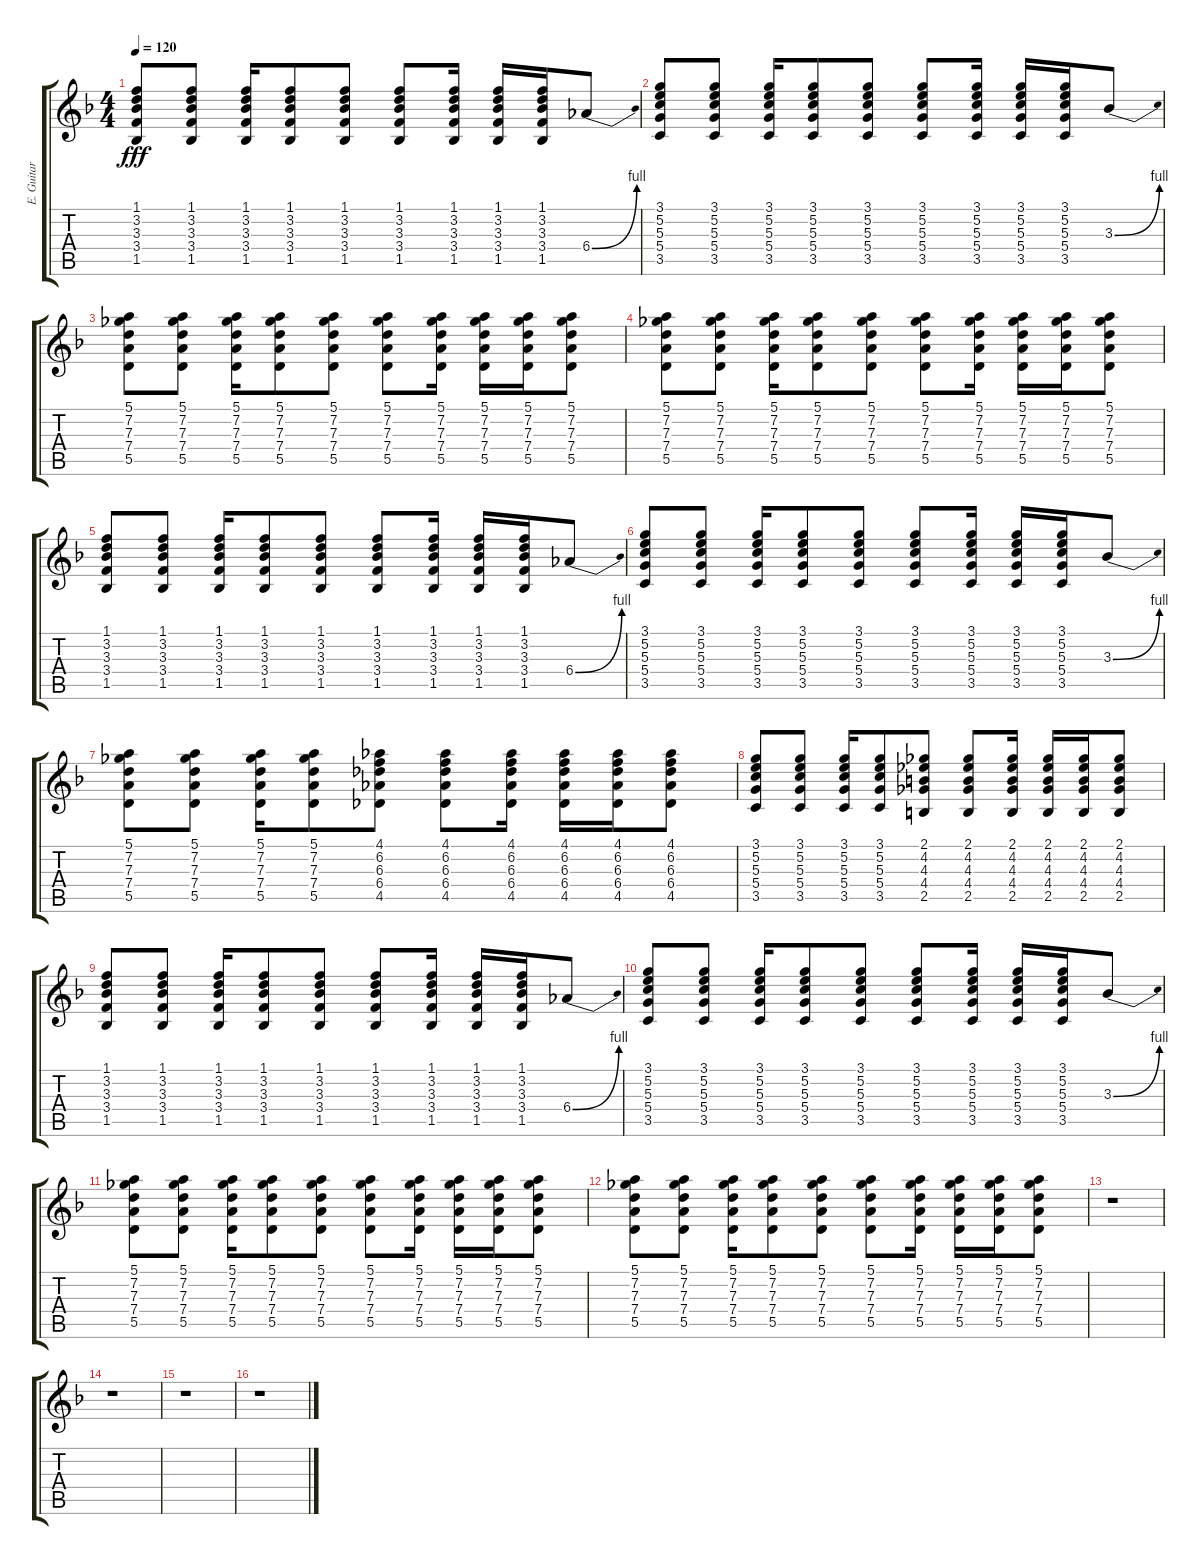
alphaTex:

\track ("E. Guitar II (rythmic)" "E. Guitar ") {instrument distortionguitar}
\staff {score tabs}
\tuning (E4 B3 G3 D3 A2 E2) {hide}
\ts (4 4)
\tempo 120
\clef g2
\ks dminor
(1.1 3.2 3.3 3.4 1.5).8{dy fff} (1.1 3.2 3.3 3.4 1.5).8 (1.1 3.2 3.3 3.4 1.5).16 (1.1 3.2 3.3 3.4 1.5).8 (1.1 3.2 3.3 3.4 1.5).8 (1.1 3.2 3.3 3.4 1.5).8 (1.1 3.2 3.3 3.4 1.5).16 (1.1 3.2 3.3 3.4 1.5).16 (1.1 3.2 3.3 3.4 1.5).16 6.4{be (bend 0 0 60 4)}.8 |
(3.1 5.2 5.3 5.4 3.5).8 (3.1 5.2 5.3 5.4 3.5).8 (3.1 5.2 5.3 5.4 3.5).16 (3.1 5.2 5.3 5.4 3.5).8 (3.1 5.2 5.3 5.4 3.5).8 (3.1 5.2 5.3 5.4 3.5).8 (3.1 5.2 5.3 5.4 3.5).16 (3.1 5.2 5.3 5.4 3.5).16 (3.1 5.2 5.3 5.4 3.5).16 3.3{be (bend 0 0 60 4)}.8 |
(5.1 7.2 7.3 7.4 5.5).8 (5.1 7.2 7.3 7.4 5.5).8 (5.1 7.2 7.3 7.4 5.5).16 (5.1 7.2 7.3 7.4 5.5).8 (5.1 7.2 7.3 7.4 5.5).8 (5.1 7.2 7.3 7.4 5.5).8 (5.1 7.2 7.3 7.4 5.5).16 (5.1 7.2 7.3 7.4 5.5).16 (5.1 7.2 7.3 7.4 5.5).16 (5.1 7.2 7.3 7.4 5.5).8 |
(5.1 7.2 7.3 7.4 5.5).8 (5.1 7.2 7.3 7.4 5.5).8 (5.1 7.2 7.3 7.4 5.5).16 (5.1 7.2 7.3 7.4 5.5).8 (5.1 7.2 7.3 7.4 5.5).8 (5.1 7.2 7.3 7.4 5.5).8 (5.1 7.2 7.3 7.4 5.5).16 (5.1 7.2 7.3 7.4 5.5).16 (5.1 7.2 7.3 7.4 5.5).16 (5.1 7.2 7.3 7.4 5.5).8 |
(1.1 3.2 3.3 3.4 1.5).8 (1.1 3.2 3.3 3.4 1.5).8 (1.1 3.2 3.3 3.4 1.5).16 (1.1 3.2 3.3 3.4 1.5).8 (1.1 3.2 3.3 3.4 1.5).8 (1.1 3.2 3.3 3.4 1.5).8 (1.1 3.2 3.3 3.4 1.5).16 (1.1 3.2 3.3 3.4 1.5).16 (1.1 3.2 3.3 3.4 1.5).16 6.4{be (bend 0 0 60 4)}.8 |
(3.1 5.2 5.3 5.4 3.5).8 (3.1 5.2 5.3 5.4 3.5).8 (3.1 5.2 5.3 5.4 3.5).16 (3.1 5.2 5.3 5.4 3.5).8 (3.1 5.2 5.3 5.4 3.5).8 (3.1 5.2 5.3 5.4 3.5).8 (3.1 5.2 5.3 5.4 3.5).16 (3.1 5.2 5.3 5.4 3.5).16 (3.1 5.2 5.3 5.4 3.5).16 3.3{be (bend 0 0 60 4)}.8 |
(5.1 7.2 7.3 7.4 5.5).8 (5.1 7.2 7.3 7.4 5.5).8 (5.1 7.2 7.3 7.4 5.5).16 (5.1 7.2 7.3 7.4 5.5).8 (4.1 6.2 6.3 6.4 4.5).8 (4.1 6.2 6.3 6.4 4.5).8 (4.1 6.2 6.3 6.4 4.5).16 (4.1 6.2 6.3 6.4 4.5).16 (4.1 6.2 6.3 6.4 4.5).16 (4.1 6.2 6.3 6.4 4.5).8 |
(3.1 5.2 5.3 5.4 3.5).8 (3.1 5.2 5.3 5.4 3.5).8 (3.1 5.2 5.3 5.4 3.5).16 (3.1 5.2 5.3 5.4 3.5).8 (2.1 4.2 4.3 4.4 2.5).8 (2.1 4.2 4.3 4.4 2.5).8 (2.1 4.2 4.3 4.4 2.5).16 (2.1 4.2 4.3 4.4 2.5).16 (2.1 4.2 4.3 4.4 2.5).16 (2.1 4.2 4.3 4.4 2.5).8 |
(1.1 3.2 3.3 3.4 1.5).8 (1.1 3.2 3.3 3.4 1.5).8 (1.1 3.2 3.3 3.4 1.5).16 (1.1 3.2 3.3 3.4 1.5).8 (1.1 3.2 3.3 3.4 1.5).8 (1.1 3.2 3.3 3.4 1.5).8 (1.1 3.2 3.3 3.4 1.5).16 (1.1 3.2 3.3 3.4 1.5).16 (1.1 3.2 3.3 3.4 1.5).16 6.4{be (bend 0 0 60 4)}.8 |
(3.1 5.2 5.3 5.4 3.5).8 (3.1 5.2 5.3 5.4 3.5).8 (3.1 5.2 5.3 5.4 3.5).16 (3.1 5.2 5.3 5.4 3.5).8 (3.1 5.2 5.3 5.4 3.5).8 (3.1 5.2 5.3 5.4 3.5).8 (3.1 5.2 5.3 5.4 3.5).16 (3.1 5.2 5.3 5.4 3.5).16 (3.1 5.2 5.3 5.4 3.5).16 3.3{be (bend 0 0 60 4)}.8 |
(5.1 7.2 7.3 7.4 5.5).8 (5.1 7.2 7.3 7.4 5.5).8 (5.1 7.2 7.3 7.4 5.5).16 (5.1 7.2 7.3 7.4 5.5).8 (5.1 7.2 7.3 7.4 5.5).8 (5.1 7.2 7.3 7.4 5.5).8 (5.1 7.2 7.3 7.4 5.5).16 (5.1 7.2 7.3 7.4 5.5).16 (5.1 7.2 7.3 7.4 5.5).16 (5.1 7.2 7.3 7.4 5.5).8 |
(5.1 7.2 7.3 7.4 5.5).8 (5.1 7.2 7.3 7.4 5.5).8 (5.1 7.2 7.3 7.4 5.5).16 (5.1 7.2 7.3 7.4 5.5).8 (5.1 7.2 7.3 7.4 5.5).8 (5.1 7.2 7.3 7.4 5.5).8 (5.1 7.2 7.3 7.4 5.5).16 (5.1 7.2 7.3 7.4 5.5).16 (5.1 7.2 7.3 7.4 5.5).16 (5.1 7.2 7.3 7.4 5.5).8 |
\section ("" "")
r.1 |
r.1 |
r.1 |
r.1
